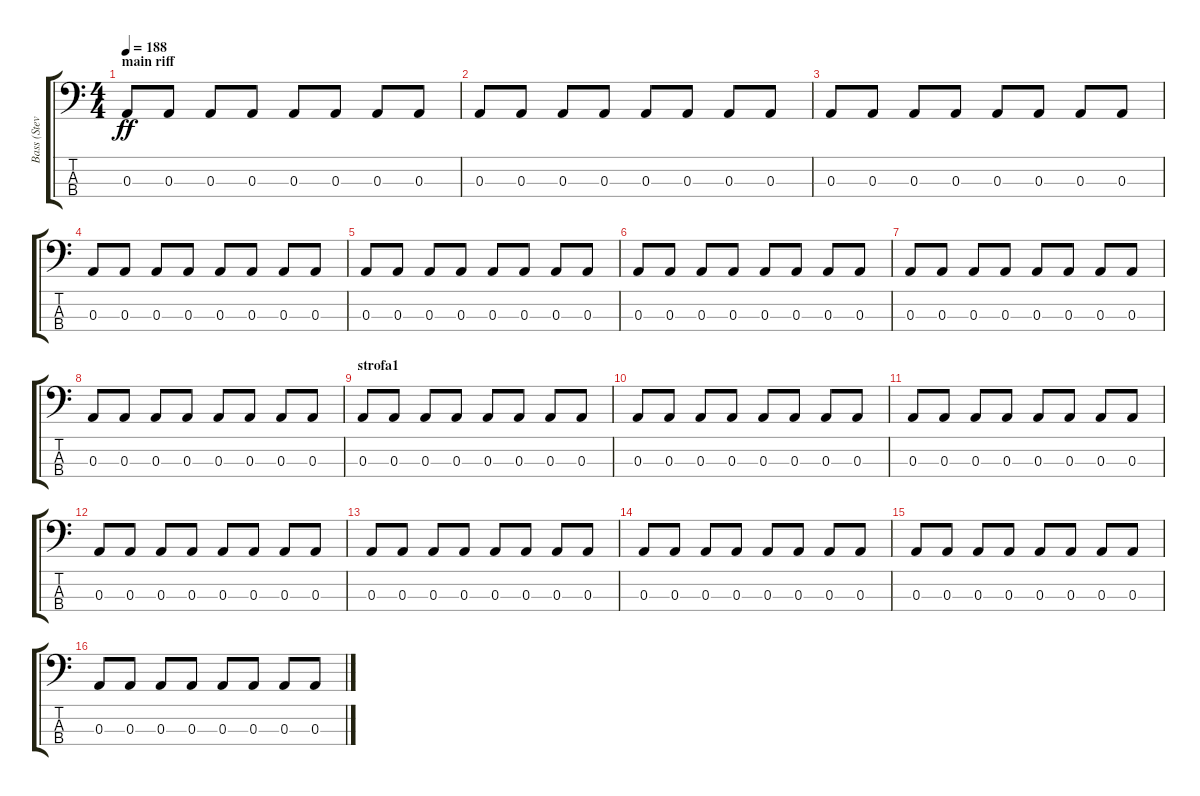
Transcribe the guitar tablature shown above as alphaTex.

\track ("Bass (Steve)" "Bass (Stev") {instrument electricbassfinger}
\staff {score tabs}
\tuning (G2 D2 A1 E1) {hide}
\ts (4 4)
\section ("" "main riff")
\tempo 188
\clef f4
\ks c
0.3.8{dy ff} 0.3.8 0.3.8 0.3.8 0.3.8 0.3.8 0.3.8 0.3.8 |
0.3.8 0.3.8 0.3.8 0.3.8 0.3.8 0.3.8 0.3.8 0.3.8 |
0.3.8 0.3.8 0.3.8 0.3.8 0.3.8 0.3.8 0.3.8 0.3.8 |
0.3.8 0.3.8 0.3.8 0.3.8 0.3.8 0.3.8 0.3.8 0.3.8 |
0.3.8 0.3.8 0.3.8 0.3.8 0.3.8 0.3.8 0.3.8 0.3.8 |
0.3.8 0.3.8 0.3.8 0.3.8 0.3.8 0.3.8 0.3.8 0.3.8 |
0.3.8 0.3.8 0.3.8 0.3.8 0.3.8 0.3.8 0.3.8 0.3.8 |
0.3.8 0.3.8 0.3.8 0.3.8 0.3.8 0.3.8 0.3.8 0.3.8 |
\section ("" "strofa1")
0.3.8 0.3.8 0.3.8 0.3.8 0.3.8 0.3.8 0.3.8 0.3.8 |
0.3.8 0.3.8 0.3.8 0.3.8 0.3.8 0.3.8 0.3.8 0.3.8 |
0.3.8 0.3.8 0.3.8 0.3.8 0.3.8 0.3.8 0.3.8 0.3.8 |
0.3.8 0.3.8 0.3.8 0.3.8 0.3.8 0.3.8 0.3.8 0.3.8 |
0.3.8 0.3.8 0.3.8 0.3.8 0.3.8 0.3.8 0.3.8 0.3.8 |
0.3.8 0.3.8 0.3.8 0.3.8 0.3.8 0.3.8 0.3.8 0.3.8 |
0.3.8 0.3.8 0.3.8 0.3.8 0.3.8 0.3.8 0.3.8 0.3.8 |
0.3.8 0.3.8 0.3.8 0.3.8 0.3.8 0.3.8 0.3.8 0.3.8
